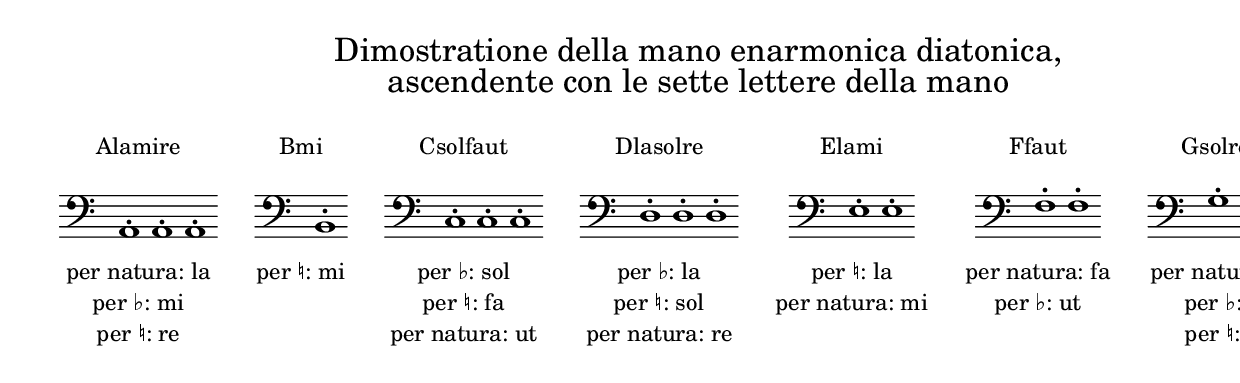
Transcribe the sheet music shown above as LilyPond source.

\version "2.22.2"

% Auto generated file

\header {
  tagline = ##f
}

dot = {
   \once \override Script.add-stem-support = ##f
   \once \override Script.toward-stem-shift = 0
   \once \override Script.skyline-horizontal-padding = 0
   \once \override Script.direction = 1
   \once \override Script.font-size = 1
}

\markup {
  \center-column {
    \line {
      \center-align
      \fontsize#3 { \concat { \normal-text "Dimostratione della mano enarmonica diatonica,"} }
    }\line {
      \center-align
      \fontsize#3 { \concat { \normal-text "ascendente con le sette lettere della mano"} }
    }
    \null
    \line {
      \center-column {
        \line {
          \left-align {  \normal-text "Alamire" }
        }

        \null
        \line {
          \score {
            <<
              \new Staff \with { instrumentName = ""} {
                \override Staff.TimeSignature.stencil = ##f
                \override Staff.NoteHead.style = #'baroque
                \accidentalStyle Score.forget
                \cadenzaOn
                \clef "bass"
                \key c #`((0 . ,NATURAL) (1 . ,NATURAL) (2 . ,NATURAL)
                          (3 . ,NATURAL) (4 . ,NATURAL) (5 . ,NATURAL)
                          (6 . ,NATURAL))  \dot a,1-.  \dot a,1-.  \dot a,1-. 
                \cadenzaOff
              }
            >>
            \layout {
              \context {
                \Score
                \override SpacingSpanner.common-shortest-duration = #(ly:make-moment 1)
              }
            }
          }
        }
        \null
        \line {
          \left-align {  \normal-text "per natura: la" }
        }
        \line {
          \left-align {  \normal-text "per ♭: mi" }
        }
        \line {
          \left-align {  \normal-text "per ♮: re" }
        }

      }
      \hspace #3 
      \center-column {
        \line {
          \left-align {  \normal-text "Bmi" }
        }

        \null
        \line {
          \score {
            <<
              \new Staff \with { instrumentName = ""} {
                \override Staff.TimeSignature.stencil = ##f
                \override Staff.NoteHead.style = #'baroque
                \accidentalStyle Score.forget
                \cadenzaOn
                \clef "bass"
                \key c #`((0 . ,NATURAL) (1 . ,NATURAL) (2 . ,NATURAL)
                          (3 . ,NATURAL) (4 . ,NATURAL) (5 . ,NATURAL)
                          (6 . ,NATURAL))  \dot b,1-. 
                \cadenzaOff
              }
            >>
            \layout {
              \context {
                \Score
                \override SpacingSpanner.common-shortest-duration = #(ly:make-moment 1)
              }
            }
          }
        }
        \null
        \line {
          \left-align {  \normal-text "per ♮: mi" }
        }

      }
      \hspace #3 
      \center-column {
        \line {
          \left-align {  \normal-text "Csolfaut" }
        }

        \null
        \line {
          \score {
            <<
              \new Staff \with { instrumentName = ""} {
                \override Staff.TimeSignature.stencil = ##f
                \override Staff.NoteHead.style = #'baroque
                \accidentalStyle Score.forget
                \cadenzaOn
                \clef "bass"
                \key c #`((0 . ,NATURAL) (1 . ,NATURAL) (2 . ,NATURAL)
                          (3 . ,NATURAL) (4 . ,NATURAL) (5 . ,NATURAL)
                          (6 . ,NATURAL))  \dot c1-.  \dot c1-.  \dot c1-. 
                \cadenzaOff
              }
            >>
            \layout {
              \context {
                \Score
                \override SpacingSpanner.common-shortest-duration = #(ly:make-moment 1)
              }
            }
          }
        }
        \null
        \line {
          \left-align {  \normal-text "per ♭: sol" }
        }
        \line {
          \left-align {  \normal-text "per ♮: fa" }
        }
        \line {
          \left-align {  \normal-text "per natura: ut" }
        }

      }
      \hspace #3 
      \center-column {
        \line {
          \left-align {  \normal-text "Dlasolre" }
        }

        \null
        \line {
          \score {
            <<
              \new Staff \with { instrumentName = ""} {
                \override Staff.TimeSignature.stencil = ##f
                \override Staff.NoteHead.style = #'baroque
                \accidentalStyle Score.forget
                \cadenzaOn
                \clef "bass"
                \key c #`((0 . ,NATURAL) (1 . ,NATURAL) (2 . ,NATURAL)
                          (3 . ,NATURAL) (4 . ,NATURAL) (5 . ,NATURAL)
                          (6 . ,NATURAL))  \dot d1-.  \dot d1-.  \dot d1-. 
                \cadenzaOff
              }
            >>
            \layout {
              \context {
                \Score
                \override SpacingSpanner.common-shortest-duration = #(ly:make-moment 1)
              }
            }
          }
        }
        \null
        \line {
          \left-align {  \normal-text "per ♭: la" }
        }
        \line {
          \left-align {  \normal-text "per ♮: sol" }
        }
        \line {
          \left-align {  \normal-text "per natura: re" }
        }

      }
      \hspace #3 
      \center-column {
        \line {
          \left-align {  \normal-text "Elami" }
        }

        \null
        \line {
          \score {
            <<
              \new Staff \with { instrumentName = ""} {
                \override Staff.TimeSignature.stencil = ##f
                \override Staff.NoteHead.style = #'baroque
                \accidentalStyle Score.forget
                \cadenzaOn
                \clef "bass"
                \key c #`((0 . ,NATURAL) (1 . ,NATURAL) (2 . ,NATURAL)
                          (3 . ,NATURAL) (4 . ,NATURAL) (5 . ,NATURAL)
                          (6 . ,NATURAL))  \dot e1-.  \dot e1-. 
                \cadenzaOff
              }
            >>
            \layout {
              \context {
                \Score
                \override SpacingSpanner.common-shortest-duration = #(ly:make-moment 1)
              }
            }
          }
        }
        \null
        \line {
          \left-align {  \normal-text "per ♮: la" }
        }
        \line {
          \left-align {  \normal-text "per natura: mi" }
        }

      }
      \hspace #3 
      \center-column {
        \line {
          \left-align {  \normal-text "Ffaut" }
        }

        \null
        \line {
          \score {
            <<
              \new Staff \with { instrumentName = ""} {
                \override Staff.TimeSignature.stencil = ##f
                \override Staff.NoteHead.style = #'baroque
                \accidentalStyle Score.forget
                \cadenzaOn
                \clef "bass"
                \key c #`((0 . ,NATURAL) (1 . ,NATURAL) (2 . ,NATURAL)
                          (3 . ,NATURAL) (4 . ,NATURAL) (5 . ,NATURAL)
                          (6 . ,NATURAL))  \dot f1-.  \dot f1-. 
                \cadenzaOff
              }
            >>
            \layout {
              \context {
                \Score
                \override SpacingSpanner.common-shortest-duration = #(ly:make-moment 1)
              }
            }
          }
        }
        \null
        \line {
          \left-align {  \normal-text "per natura: fa" }
        }
        \line {
          \left-align {  \normal-text "per ♭: ut" }
        }

      }
      \hspace #3 
      \center-column {
        \line {
          \left-align {  \normal-text "Gsolreut" }
        }

        \null
        \line {
          \score {
            <<
              \new Staff \with { instrumentName = ""} {
                \override Staff.TimeSignature.stencil = ##f
                \override Staff.NoteHead.style = #'baroque
                \accidentalStyle Score.forget
                \cadenzaOn
                \clef "bass"
                \key c #`((0 . ,NATURAL) (1 . ,NATURAL) (2 . ,NATURAL)
                          (3 . ,NATURAL) (4 . ,NATURAL) (5 . ,NATURAL)
                          (6 . ,NATURAL))  \dot g1-.  \dot g1-.  \dot g1-. 
                \cadenzaOff
              }
            >>
            \layout {
              \context {
                \Score
                \override SpacingSpanner.common-shortest-duration = #(ly:make-moment 1)
              }
            }
          }
        }
        \null
        \line {
          \left-align {  \normal-text "per natura: sol" }
        }
        \line {
          \left-align {  \normal-text "per ♭: re" }
        }
        \line {
          \left-align {  \normal-text "per ♮: ut" }
        }

      }
      \hspace #3 

    }
  }
}